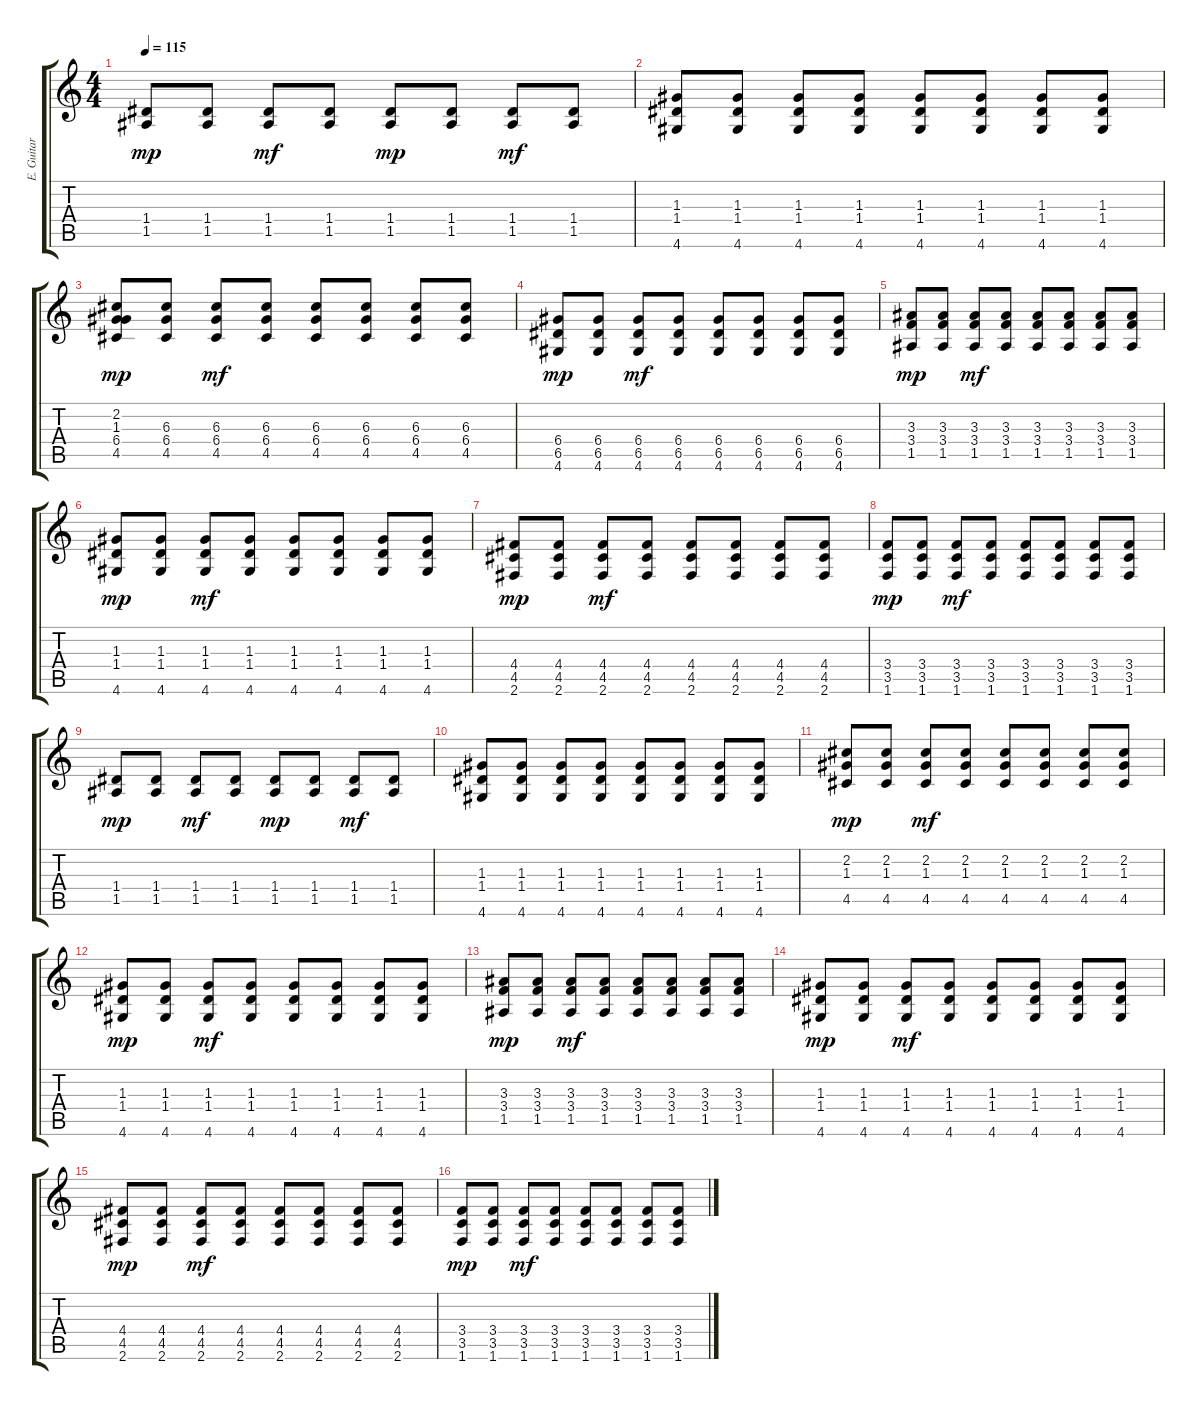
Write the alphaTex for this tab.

\track ("E. Guitar I" "E. Guitar ") {instrument electricguitarmuted}
\staff {score tabs}
\tuning (E4 B3 G3 D3 A2 E2) {hide}
\ts (4 4)
\tempo 115
\clef g2
\ks c
(1.4 1.5).8{dy mp} (1.4 1.5).8 (1.4 1.5).8{dy mf} (1.4 1.5).8 (1.4 1.5).8{dy mp} (1.4 1.5).8 (1.4 1.5).8{dy mf} (1.4 1.5).8 |
(1.3 1.4 4.6).8 (1.3 1.4 4.6).8 (1.3 1.4 4.6).8 (1.3 1.4 4.6).8 (1.3 1.4 4.6).8 (1.3 1.4 4.6).8 (1.3 1.4 4.6).8 (1.3 1.4 4.6).8 |
(2.2 1.3 6.4 4.5).8{dy mp} (6.3 6.4 4.5).8 (6.3 6.4 4.5).8{dy mf} (6.3 6.4 4.5).8 (6.3 6.4 4.5).8 (6.3 6.4 4.5).8 (6.3 6.4 4.5).8 (6.3 6.4 4.5).8 |
(6.4 6.5 4.6).8{dy mp} (6.4 6.5 4.6).8 (6.4 6.5 4.6).8{dy mf} (6.4 6.5 4.6).8 (6.4 6.5 4.6).8 (6.4 6.5 4.6).8 (6.4 6.5 4.6).8 (6.4 6.5 4.6).8 |
(3.3 3.4 1.5).8{dy mp} (3.3 3.4 1.5).8 (3.3 3.4 1.5).8{dy mf} (3.3 3.4 1.5).8 (3.3 3.4 1.5).8 (3.3 3.4 1.5).8 (3.3 3.4 1.5).8 (3.3 3.4 1.5).8 |
(1.3 1.4 4.6).8{dy mp} (1.3 1.4 4.6).8 (1.3 1.4 4.6).8{dy mf} (1.3 1.4 4.6).8 (1.3 1.4 4.6).8 (1.3 1.4 4.6).8 (1.3 1.4 4.6).8 (1.3 1.4 4.6).8 |
(4.4 4.5 2.6).8{dy mp} (4.4 4.5 2.6).8 (4.4 4.5 2.6).8{dy mf} (4.4 4.5 2.6).8 (4.4 4.5 2.6).8 (4.4 4.5 2.6).8 (4.4 4.5 2.6).8 (4.4 4.5 2.6).8 |
(3.4 3.5 1.6).8{dy mp} (3.4 3.5 1.6).8 (3.4 3.5 1.6).8{dy mf} (3.4 3.5 1.6).8 (3.4 3.5 1.6).8 (3.4 3.5 1.6).8 (3.4 3.5 1.6).8 (3.4 3.5 1.6).8 |
(1.4 1.5).8{dy mp} (1.4 1.5).8 (1.4 1.5).8{dy mf} (1.4 1.5).8 (1.4 1.5).8{dy mp} (1.4 1.5).8 (1.4 1.5).8{dy mf} (1.4 1.5).8 |
(1.3 1.4 4.6).8 (1.3 1.4 4.6).8 (1.3 1.4 4.6).8 (1.3 1.4 4.6).8 (1.3 1.4 4.6).8 (1.3 1.4 4.6).8 (1.3 1.4 4.6).8 (1.3 1.4 4.6).8 |
(2.2 1.3 4.5).8{dy mp} (2.2 1.3 4.5).8 (2.2 1.3 4.5).8{dy mf} (2.2 1.3 4.5).8 (2.2 1.3 4.5).8 (2.2 1.3 4.5).8 (2.2 1.3 4.5).8 (2.2 1.3 4.5).8 |
(1.3 1.4 4.6).8{dy mp} (1.3 1.4 4.6).8 (1.3 1.4 4.6).8{dy mf} (1.3 1.4 4.6).8 (1.3 1.4 4.6).8 (1.3 1.4 4.6).8 (1.3 1.4 4.6).8 (1.3 1.4 4.6).8 |
(3.3 3.4 1.5).8{dy mp} (3.3 3.4 1.5).8 (3.3 3.4 1.5).8{dy mf} (3.3 3.4 1.5).8 (3.3 3.4 1.5).8 (3.3 3.4 1.5).8 (3.3 3.4 1.5).8 (3.3 3.4 1.5).8 |
(1.3 1.4 4.6).8{dy mp} (1.3 1.4 4.6).8 (1.3 1.4 4.6).8{dy mf} (1.3 1.4 4.6).8 (1.3 1.4 4.6).8 (1.3 1.4 4.6).8 (1.3 1.4 4.6).8 (1.3 1.4 4.6).8 |
(4.4 4.5 2.6).8{dy mp} (4.4 4.5 2.6).8 (4.4 4.5 2.6).8{dy mf} (4.4 4.5 2.6).8 (4.4 4.5 2.6).8 (4.4 4.5 2.6).8 (4.4 4.5 2.6).8 (4.4 4.5 2.6).8 |
(3.4 3.5 1.6).8{dy mp} (3.4 3.5 1.6).8 (3.4 3.5 1.6).8{dy mf} (3.4 3.5 1.6).8 (3.4 3.5 1.6).8 (3.4 3.5 1.6).8 (3.4 3.5 1.6).8 (3.4 3.5 1.6).8
